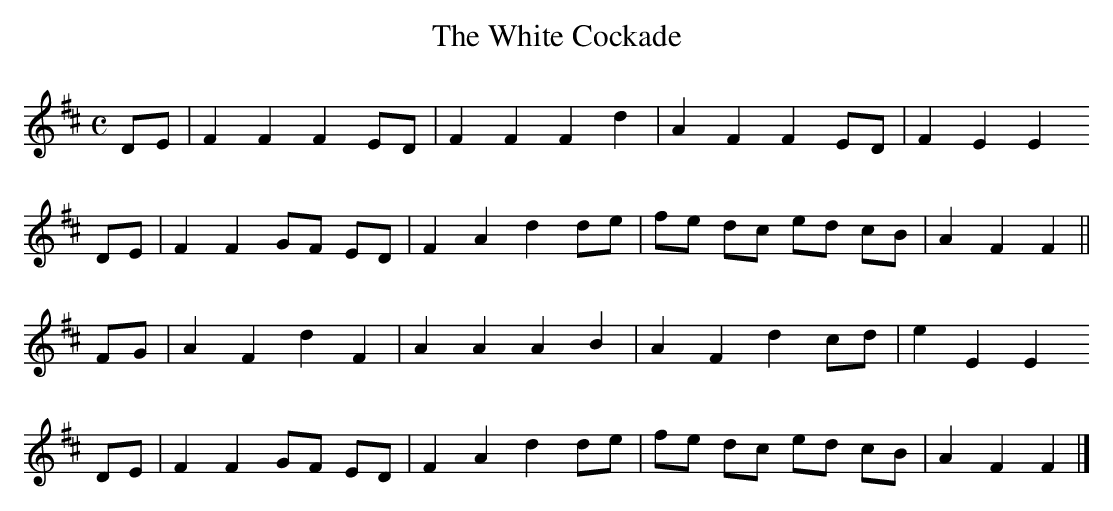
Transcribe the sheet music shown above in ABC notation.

X:1
T:The White Cockade
M:C
L:1/8
K:D
DE|F2 F2 F2 ED|F2 F2 F2 d2|A2 F2 F2 ED|F2 E2 E2
DE|F2 F2 GF ED|F2 A2 d2 de|fe dc ed cB|A2 F2 F2||
FG|A2 F2 d2 F2|A2 A2 A2 B2|A2 F2 d2 cd|e2 E2 E2
DE|F2 F2 GF ED|F2 A2 d2 de|fe dc ed cB|A2 F2 F2|]

In this tune the chorus is the lower tetrachordal part.  Again the upper
tetrachord is mainly used for descending patterns.
